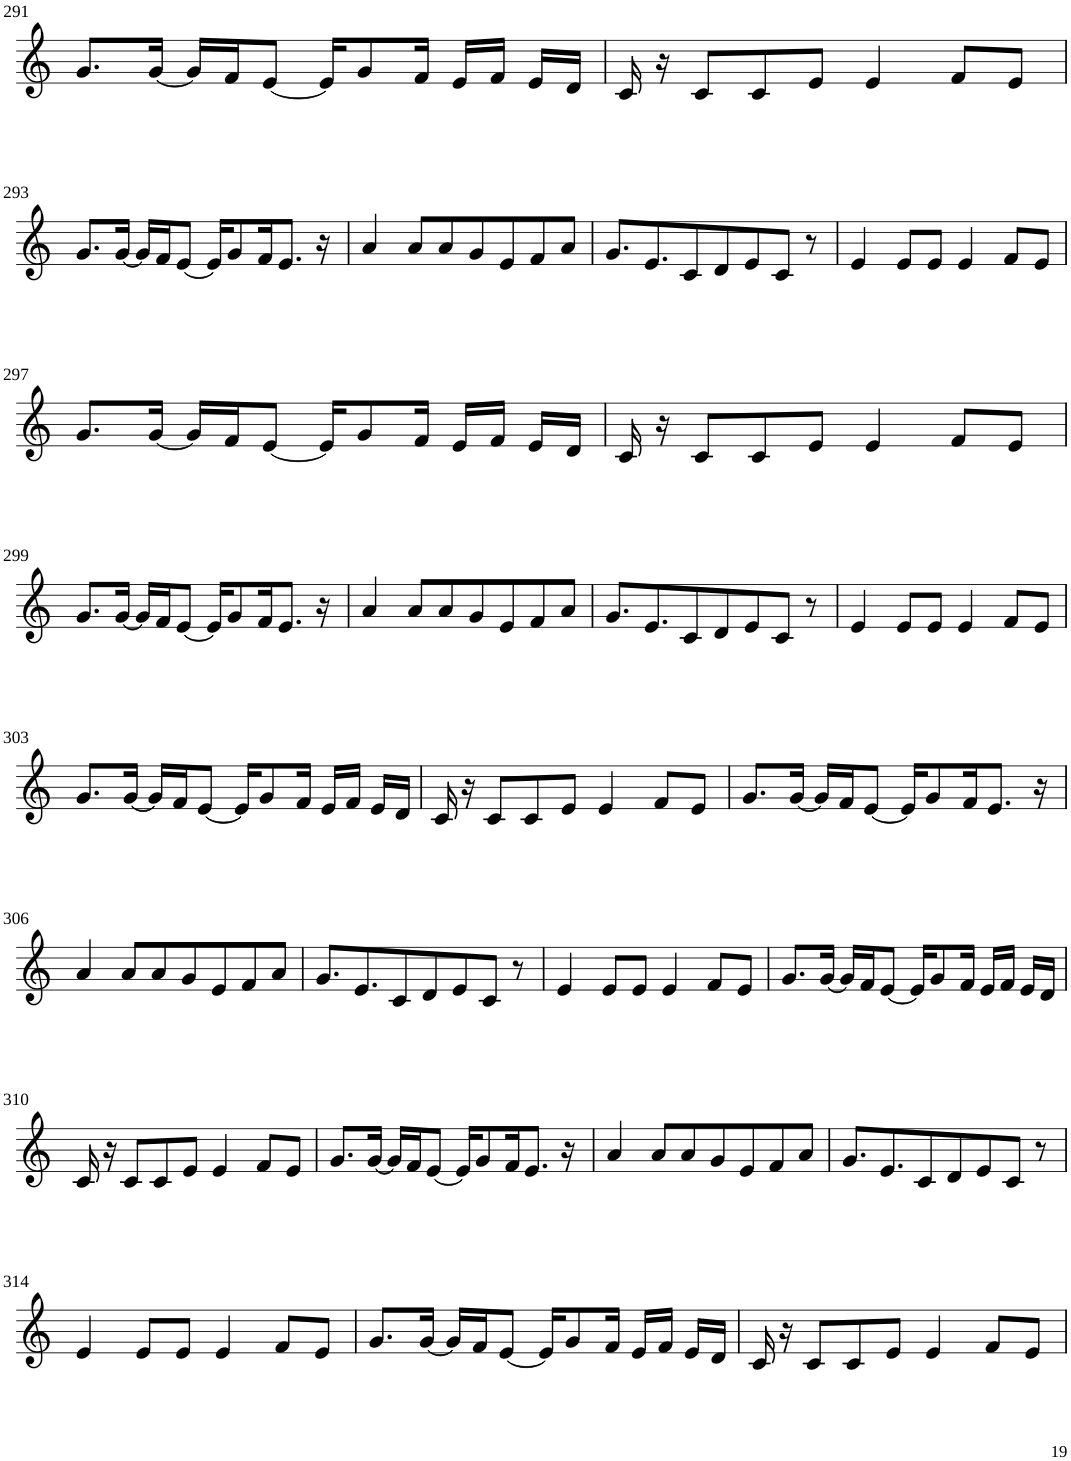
**kern
*part1
*staff1
*I"Violin
!!LO:PB:g=z
*clefG2
*k[]
*M8/8
=291
8.g/L
[16g/Jk
16g/LL]
16f/J
[8e/J
16e/KL]
8g/
16f/Jk
16e/LL
16f/JJ
16e/LL
16d/JJ
=292
16c/
16r
8c/L
8c/
8e/J
4e/
8f/L
8e/J
!!LO:LB:g=z
=293
8.g/L
[16g/Jk
16g/LL]
16f/J
[8e/J
16e/KL]
8g/
16f/K
8.e/J
16r
=294
4a/
8a/L
8a/
8g/
8e/
8f/
8a/J
=295
8.g/L
8.e/
8c/
8d/
8e/
8c/J
8r
=296
4e/
8e/L
8e/J
4e/
8f/L
8e/J
!!LO:LB:g=z
=297
8.g/L
[16g/Jk
16g/LL]
16f/J
[8e/J
16e/KL]
8g/
16f/Jk
16e/LL
16f/JJ
16e/LL
16d/JJ
=298
16c/
16r
8c/L
8c/
8e/J
4e/
8f/L
8e/J
!!LO:LB:g=z
=299
8.g/L
[16g/Jk
16g/LL]
16f/J
[8e/J
16e/KL]
8g/
16f/K
8.e/J
16r
=300
4a/
8a/L
8a/
8g/
8e/
8f/
8a/J
=301
8.g/L
8.e/
8c/
8d/
8e/
8c/J
8r
=302
4e/
8e/L
8e/J
4e/
8f/L
8e/J
!!LO:LB:g=z
=303
8.g/L
[16g/Jk
16g/LL]
16f/J
[8e/J
16e/KL]
8g/
16f/Jk
16e/LL
16f/JJ
16e/LL
16d/JJ
=304
16c/
16r
8c/L
8c/
8e/J
4e/
8f/L
8e/J
=305
8.g/L
[16g/Jk
16g/LL]
16f/J
[8e/J
16e/KL]
8g/
16f/K
8.e/J
16r
!!LO:LB:g=z
=306
4a/
8a/L
8a/
8g/
8e/
8f/
8a/J
=307
8.g/L
8.e/
8c/
8d/
8e/
8c/J
8r
=308
4e/
8e/L
8e/J
4e/
8f/L
8e/J
=309
8.g/L
[16g/Jk
16g/LL]
16f/J
[8e/J
16e/KL]
8g/
16f/Jk
16e/LL
16f/JJ
16e/LL
16d/JJ
!!LO:LB:g=z
=310
16c/
16r
8c/L
8c/
8e/J
4e/
8f/L
8e/J
=311
8.g/L
[16g/Jk
16g/LL]
16f/J
[8e/J
16e/KL]
8g/
16f/K
8.e/J
16r
=312
4a/
8a/L
8a/
8g/
8e/
8f/
8a/J
=313
8.g/L
8.e/
8c/
8d/
8e/
8c/J
8r
!!LO:LB:g=z
=314
4e/
8e/L
8e/J
4e/
8f/L
8e/J
=315
8.g/L
[16g/Jk
16g/LL]
16f/J
[8e/J
16e/KL]
8g/
16f/Jk
16e/LL
16f/JJ
16e/LL
16d/JJ
=316
16c/
16r
8c/L
8c/
8e/J
4e/
8f/L
8e/J
=
*-
